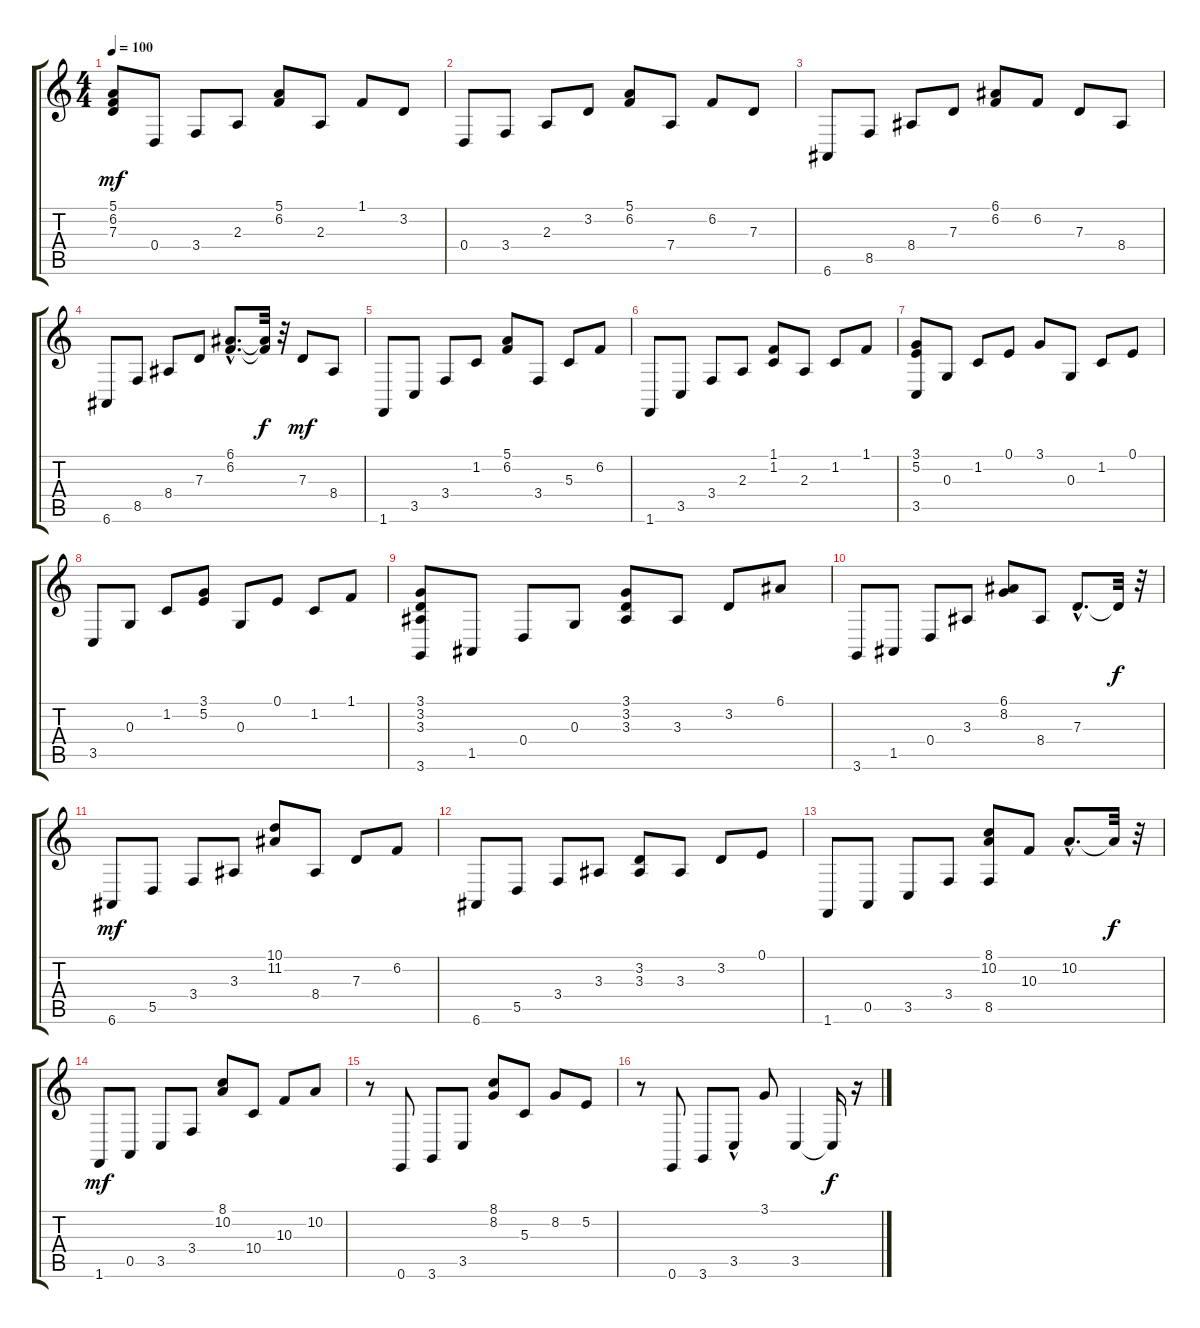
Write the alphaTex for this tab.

\track "" {instrument acousticgrandpiano}
\staff {score tabs}
\tuning (E4 B3 G3 D3 A2 E2) {hide}
\ts (4 4)
\tempo 100
\clef g2
\ks c
(5.1 6.2 7.3).8{dy mf} 0.4.8 3.4.8 2.3.8 (5.1 6.2).8 2.3.8 1.1.8 3.2.8 |
0.4.8 3.4.8 2.3.8 3.2.8 (5.1 6.2).8 7.4.8 6.2.8 7.3.8 |
6.6.8 8.5.8 8.4.8 7.3.8 (6.1 6.2).8 6.2.8 7.3.8 8.4.8 |
6.6.8 8.5.8 8.4.8 7.3.8 (6.1{hac} 6.2{hac}).8{d} (6.1{t} 6.2{t}).32{dy f} r.32 7.3.8{dy mf} 8.4.8 |
1.6.8 3.5.8 3.4.8 1.2.8 (5.1 6.2).8 3.4.8 5.3.8 6.2.8 |
1.6.8 3.5.8 3.4.8 2.3.8 (1.1 1.2).8 2.3.8 1.2.8 1.1.8 |
(3.1 5.2 3.5).8 0.3.8 1.2.8 0.1.8 3.1.8 0.3.8 1.2.8 0.1.8 |
3.5.8 0.3.8 1.2.8 (3.1 5.2).8 0.3.8 0.1.8 1.2.8 1.1.8 |
(3.1 3.2 3.3 3.6).8 1.5.8 0.4.8 0.3.8 (3.1 3.2 3.3).8 3.3.8 3.2.8 6.1.8 |
3.6.8 1.5.8 0.4.8 3.3.8 (6.1 8.2).8 8.4.8 7.3{hac}.8{d} 7.3{t}.32{dy f} r.32 |
6.6.8{dy mf} 5.5.8 3.4.8 3.3.8 (10.1 11.2).8 8.4.8 7.3.8 6.2.8 |
6.6.8 5.5.8 3.4.8 3.3.8 (3.2 3.3).8 3.3.8 3.2.8 0.1.8 |
1.6.8 0.5.8 3.5.8 3.4.8 (8.1 10.2 8.5).8 10.3.8 10.2{hac}.8{d} 10.2{t}.32{dy f} r.32 |
1.6.8{dy mf} 0.5.8 3.5.8 3.4.8 (8.1 10.2).8 10.4.8 10.3.8 10.2.8 |
r.8 0.6.8 3.6.8 3.5.8 (8.1 8.2).8 5.3.8 8.2.8 5.2.8 |
r.8 0.6.8 3.6.8 3.5{hac}.8 3.1.8 3.5.4 3.5{t}.16{dy f} r.16
